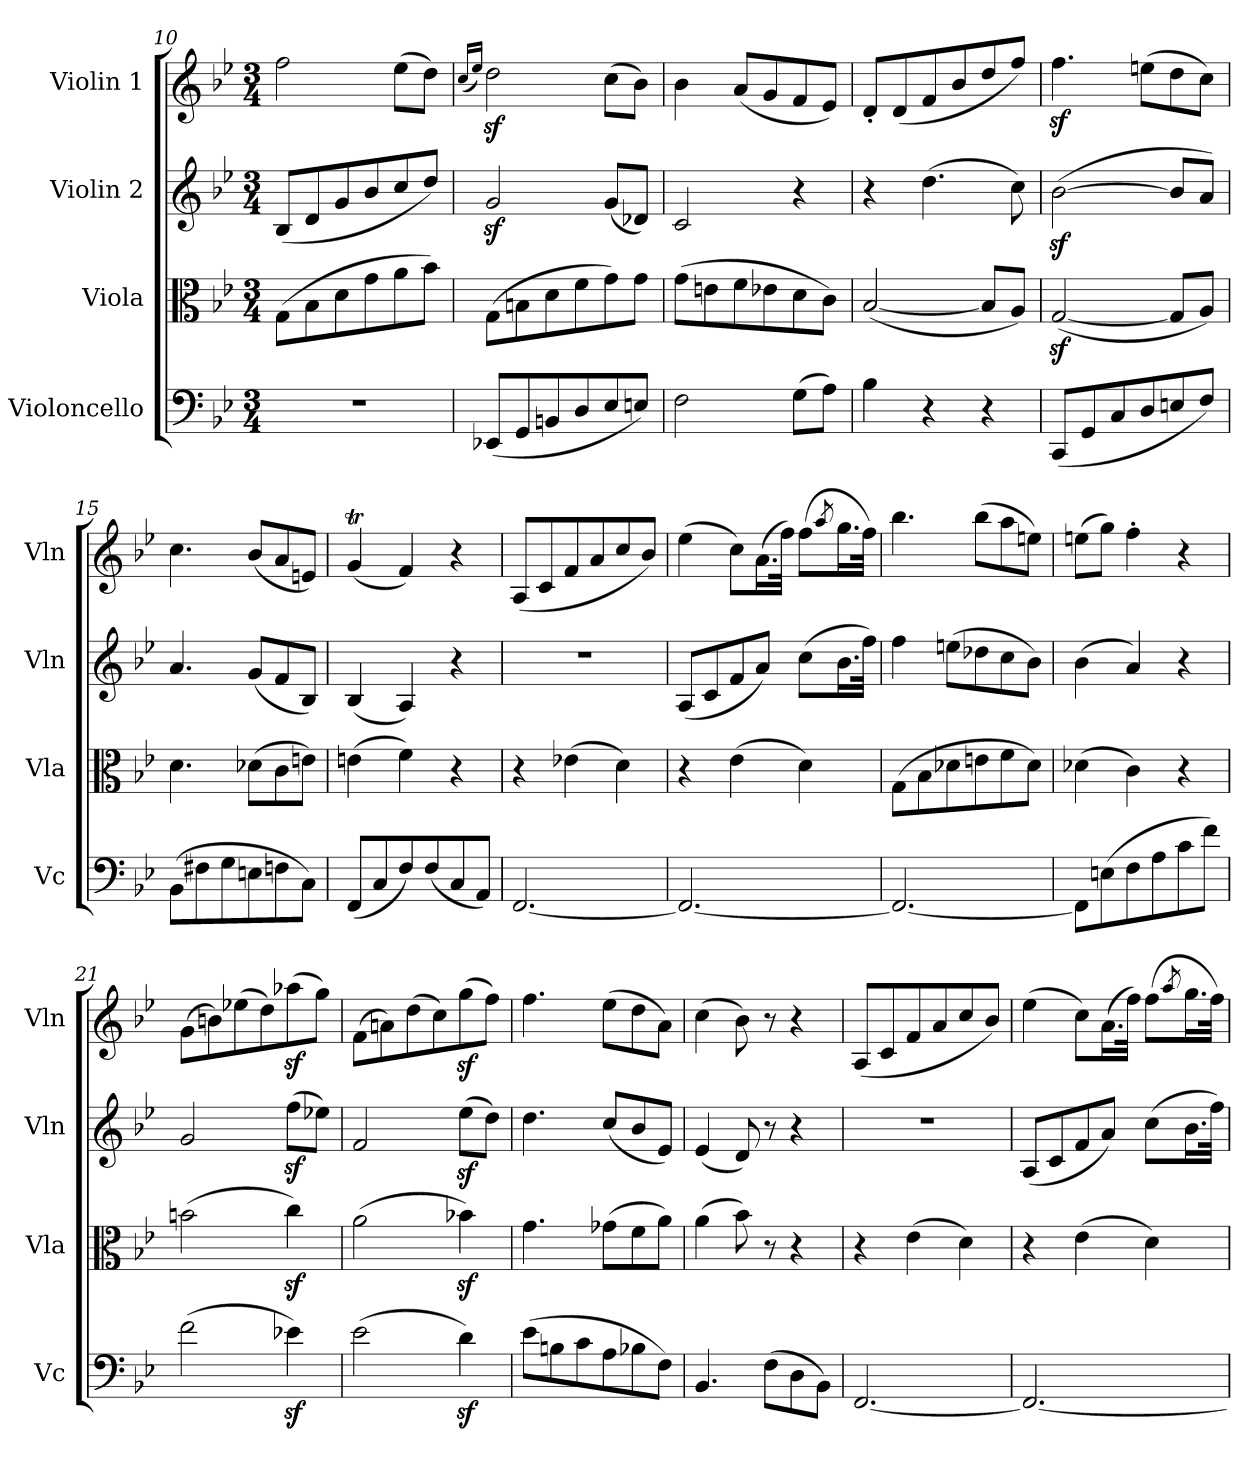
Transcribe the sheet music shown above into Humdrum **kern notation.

**kern	**kern	**kern	**kern
*part4	*part3	*part2	*part1
*staff4	*staff3	*staff2	*staff1
*I"Violoncello	*I"Viola	*I"Violin 2	*I"Violin 1
*I'Vc	*I'Vla	*I'Vln	*I'Vln
*clefF4	*clefC3	*clefG2	*clefG2
*k[b-e-]	*k[b-e-]	*k[b-e-]	*k[b-e-]
*M3/4	*M3/4	*M3/4	*M3/4
=10	=10	=10	=10
2.r	(8G\L	(8B-/L	2ff\
.	8B-\	8d/	.
.	8d\	8g/	.
.	8g\	8b-/	.
.	8a\	8cc/	(>8ee-\L
.	8b-\J)	8dd/J)	8dd\J)
=11	=11	=11	=11
.	.	.	(16qcc/LL
.	.	.	16qee-/JJ)
(<8EE-X/L	(>8G\L	2gz</	2ddz<\
8GG/	8Bn\	.	.
8BBn/	8d\	.	.
8D/	8f\	.	.
8E-/	8g\)	(8g/L	(>8cc\L
8En/J)	8g\J	8d-X/J)	8b-\J)
=12	=12	=12	=12
2F\	(>8g\L	2c/	4b-\
.	8en\	.	.
.	8f\	.	(<8a/L
.	8e-X\	.	8g/
(>8G\L	8d\	4r	8f/
8A\J)	8c\J)	.	8e-/J)
!!LO:LB:g=z
=13	=13	=13	=13
4B-\	([2B-/	4r	8d'/L
.	.	.	(8d/
4r	.	(4.dd\	8f/
.	.	.	8b-/
4r	8B-/L]	.	8dd/
.	8A/J)	8cc\)	8ff/J)
=14	=14	=14	=14
(8CC/L	([2Gz</	([2b-z<\	4.ffz<\
8GG/	.	.	.
8C/	.	.	.
8D/	.	.	(8een\L
8En/	8G/L]	8b-/L]	8dd\
8F/J)	8A/J)	8a/J)	8cc\J)
=15	=15	=15	=15
(8BB-\L	4.d\	4.a/	4.cc\
8F#X\	.	.	.
8G\	.	.	.
8En\	(8d-X\L	(8g/L	(8b-/L
8Fn\	8c\	8f/	8a/
8C\J)	8en\J)	8B-/J)	8en/J)
=16	=16	=16	=16
(8FF/L	(4en\	(4B-/	(4gT/
8C/	.	.	.
8F/)	4f\)	4A/)	4f/)
(8F/	.	.	.
8C/	4r	4r	4r
8AA/J)	.	.	.
=17	=17	=17	=17
[2.FF/	4r	2.r	(8A/L
.	.	.	8c/
.	(4e-X\	.	8f/
.	.	.	8a/
.	4d\)	.	8cc/
.	.	.	8b-/J)
!!LO:LB:g=z
=18	=18	=18	=18
2.FF/_	4r	(8A/L	(4ee-\
.	.	8c/	.
.	(4e-\	8f/	8cc\L)
.	.	8a/J)	(16.a\L
.	.	.	32ff\JJk)
.	4d\)	(8cc\L	(8ff\L
.	.	.	8qaa/
.	.	16.b-\L	16.gg\L
.	.	32ff\JJk)	32ff\JJk)
!!LO:PB:g=z
=19	=19	=19	=19
2.FF/_	(8G\L	4ff\	4.bb-\
.	8B-\	.	.
.	8d-X\	(8een\L	.
.	8en\	8dd-X\	(8bb-\L
.	8f\	8cc\	8aa\
.	8d-\J)	8b-\J)	8een\J)
=20	=20	=20	=20
8FF\L]	(4d-X\	(4b-\	(8een\L
(8En\	.	.	8gg\J)
8F\	4c\)	4a/)	4ff'\
8A\	.	.	.
8c\	4r	4r	4r
8f\J)	.	.	.
=21	=21	=21	=21
(2f\	(2bn\	2g/	(8g\L
.	.	.	8bn\)
.	.	.	(8ee-X\
.	.	.	8dd\)
4e-Xz<\)	4ccz<\)	(8ffz<\L	(8aa-Xz<\
.	.	8ee-X\J)	8gg\J)
=22	=22	=22	=22
(2e-\	(2a\	2f/	(8f\L
.	.	.	8an\)
.	.	.	(8dd\
.	.	.	8cc\)
4dz<\)	4b-Xz<\)	(8ee-z<\L	(8ggz<\
.	.	8dd\J)	8ff\J)
=23	=23	=23	=23
(8e-\L	4.g\	4.dd\	4.ff\
8Bn\	.	.	.
8c\	.	.	.
8A\	(8g-X\L	(8cc/L	(8ee-\L
8B-X\	8f\	8b-/	8dd\
8F\J)	8a\J)	8e-/J)	8a\J)
=24	=24	=24	=24
4.BB-/	(4a\	(4e-/	(4cc\
.	8b-\)	8d/)	8b-\)
(8F\L	8r	8r	8r
8D\	4r	4r	4r
8BB-\J)	.	.	.
!!LO:LB:g=z
=25	=25	=25	=25
[2.FF/	4r	2.r	(8A/L
.	.	.	8c/
.	(4e-\	.	8f/
.	.	.	8a/
.	4d\)	.	8cc/
.	.	.	8b-/J)
!!LO:LB:g=z
=26	=26	=26	=26
2.FF/_	4r	(8A/L	(4ee-\
.	.	8c/	.
.	(4e-\	8f/	8cc\L)
.	.	8a/J)	(16.a\L
.	.	.	32ff\JJk)
.	4d\)	(8cc\L	(8ff\L
.	.	.	8qaa/
.	.	16.b-\L	16.gg\L
.	.	32ff\JJk)	32ff\JJk)
=	=	=	=
*-	*-	*-	*-
